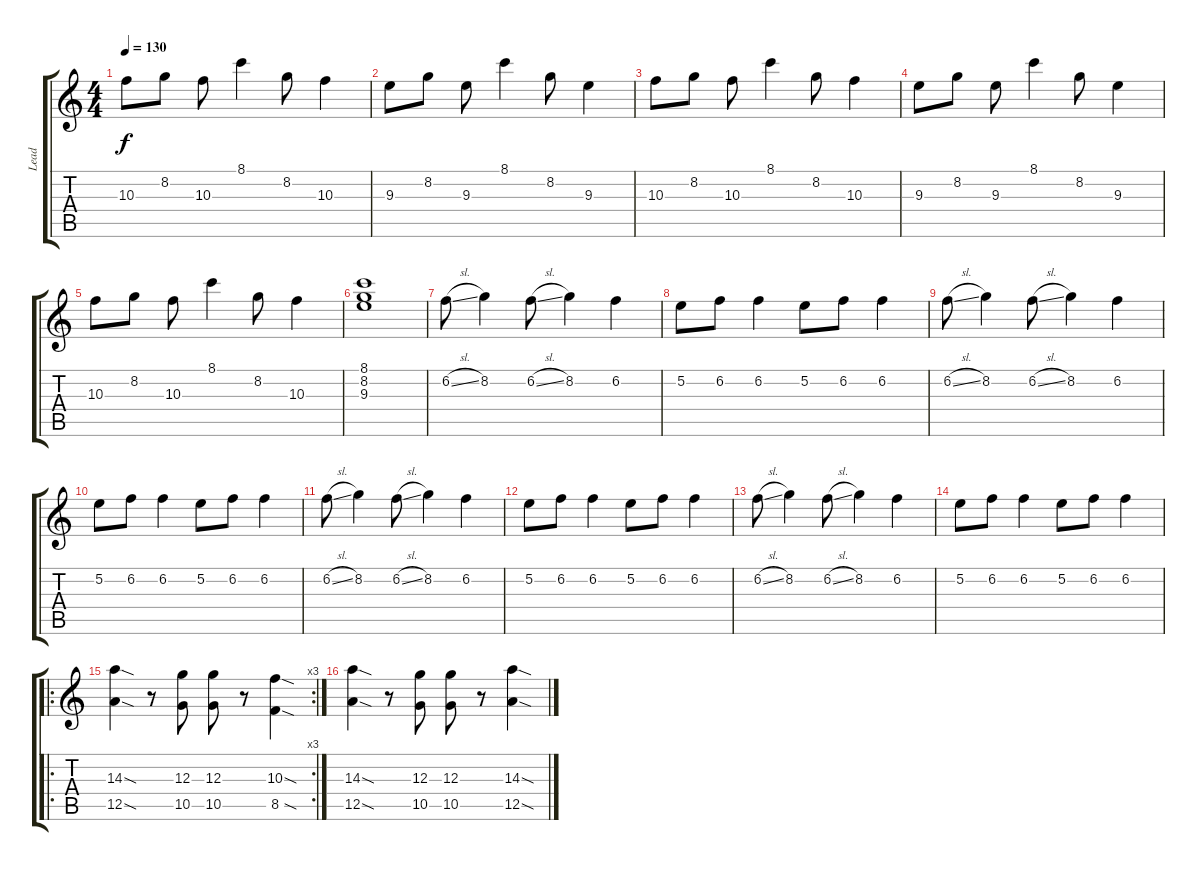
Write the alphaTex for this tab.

\track ("Lead" "Lead") {instrument electricguitarclean}
\staff {score tabs}
\tuning (E4 B3 G3 D3 A2 E2) {hide}
\ts (4 4)
\tempo 130
\clef g2
\ks c
10.3.8{dy f} 8.2.8 10.3.8 8.1.4 8.2.8 10.3.4 |
9.3.8 8.2.8 9.3.8 8.1.4 8.2.8 9.3.4 |
10.3.8 8.2.8 10.3.8 8.1.4 8.2.8 10.3.4 |
9.3.8 8.2.8 9.3.8 8.1.4 8.2.8 9.3.4 |
10.3.8 8.2.8 10.3.8 8.1.4 8.2.8 10.3.4 |
(8.1 8.2 9.3).1 |
6.2{sl}.8 8.2.4 6.2{sl}.8 8.2.4 6.2.4 |
5.2.8 6.2.8 6.2.4 5.2.8 6.2.8 6.2.4 |
6.2{sl}.8 8.2.4 6.2{sl}.8 8.2.4 6.2.4 |
5.2.8 6.2.8 6.2.4 5.2.8 6.2.8 6.2.4 |
6.2{sl}.8 8.2.4 6.2{sl}.8 8.2.4 6.2.4 |
5.2.8 6.2.8 6.2.4 5.2.8 6.2.8 6.2.4 |
6.2{sl}.8 8.2.4 6.2{sl}.8 8.2.4 6.2.4 |
5.2.8 6.2.8 6.2.4 5.2.8 6.2.8 6.2.4 |
\ro
\rc 3
(14.3{sod} 12.5{sod}).4 r.8 (12.3 10.5).8 (12.3 10.5).8 r.8 (10.3{sod} 8.5{sod}).4 |
(14.3{sod} 12.5{sod}).4 r.8 (12.3 10.5).8 (12.3 10.5).8 r.8 (14.3{sod} 12.5{sod}).4
